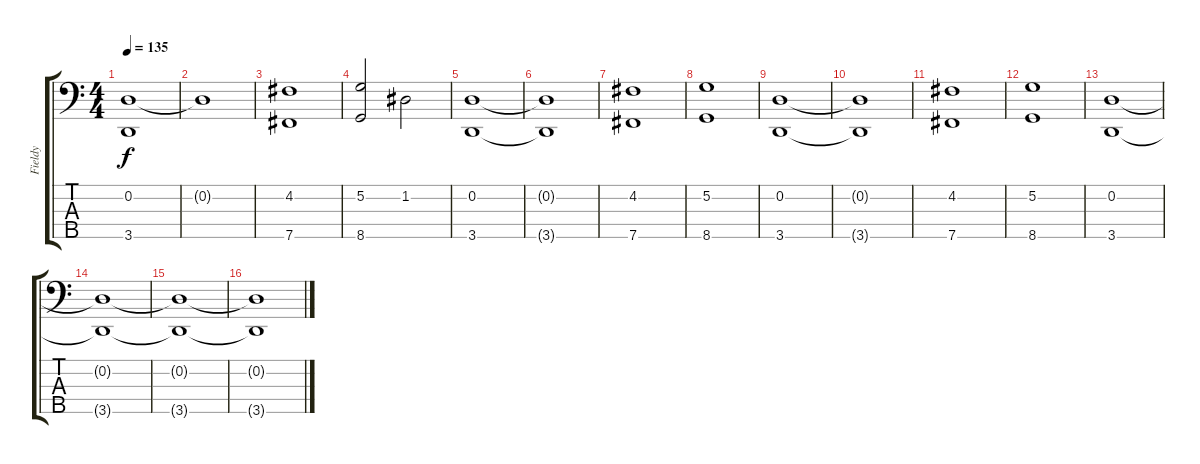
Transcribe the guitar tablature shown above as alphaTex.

\track ("Fieldy" "Fieldy") {instrument electricbassfinger}
\staff {score tabs}
\tuning (G2 D2 A1 E1 B0) {hide}
\ts (4 4)
\tempo 135
\clef f4
\ks c
(0.2 3.5).1{dy f} |
0.2{t}.1 |
(4.2 7.5).1 |
(5.2 8.5).2 1.2.2 |
(0.2 3.5).1 |
(0.2{t} 3.5{t}).1 |
(4.2 7.5).1 |
(5.2 8.5).1 |
(0.2 3.5).1 |
(0.2{t} 3.5{t}).1 |
(4.2 7.5).1 |
(5.2 8.5).1 |
(0.2 3.5).1 |
(0.2{t} 3.5{t}).1 |
(0.2{t} 3.5{t}).1 |
(0.2{t} 3.5{t}).1
